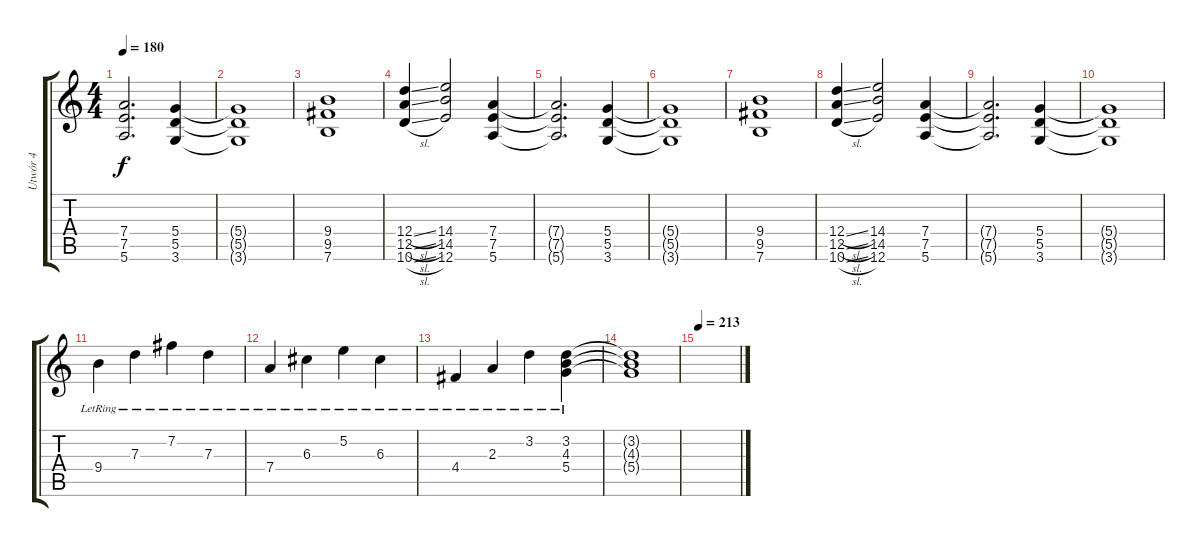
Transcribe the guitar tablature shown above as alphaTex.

\track ("Utwór 4" "Utwór 4") {instrument overdrivenguitar}
\staff {score tabs}
\tuning (E4 B3 G3 D3 A2 E2) {hide}
\ts (4 4)
\tempo 180
\clef g2
\ks c
(7.4{t} 7.5{t} 5.6{t}).2{d dy f} (5.4 5.5 3.6).4 |
(5.4{t} 5.5{t} 3.6{t}).1 |
(9.4 9.5 7.6).1 |
(12.4{sl} 12.5{sl} 10.6{sl}).4 (14.4 14.5 12.6).2 (7.4 7.5 5.6).4 |
(7.4{t} 7.5{t} 5.6{t}).2{d} (5.4 5.5 3.6).4 |
(5.4{t} 5.5{t} 3.6{t}).1 |
(9.4 9.5 7.6).1 |
(12.4{sl} 12.5{sl} 10.6{sl}).4 (14.4 14.5 12.6).2 (7.4 7.5 5.6).4 |
(7.4{t} 7.5{t} 5.6{t}).2{d} (5.4 5.5 3.6).4 |
(5.4{t} 5.5{t} 3.6{t}).1 |
9.4{lr}.4{instrument electricguitarjazz} 7.3{lr}.4 7.2{lr}.4 7.3{lr}.4 |
7.4{lr}.4 6.3{lr}.4 5.2{lr}.4 6.3{lr}.4 |
4.4{lr}.4 2.3{lr}.4 3.2{lr}.4 (3.2{lr} 4.3{lr} 5.4{lr}).4 |
(3.2{t} 4.3{t} 5.4{t}).1 |
\tempo 213
